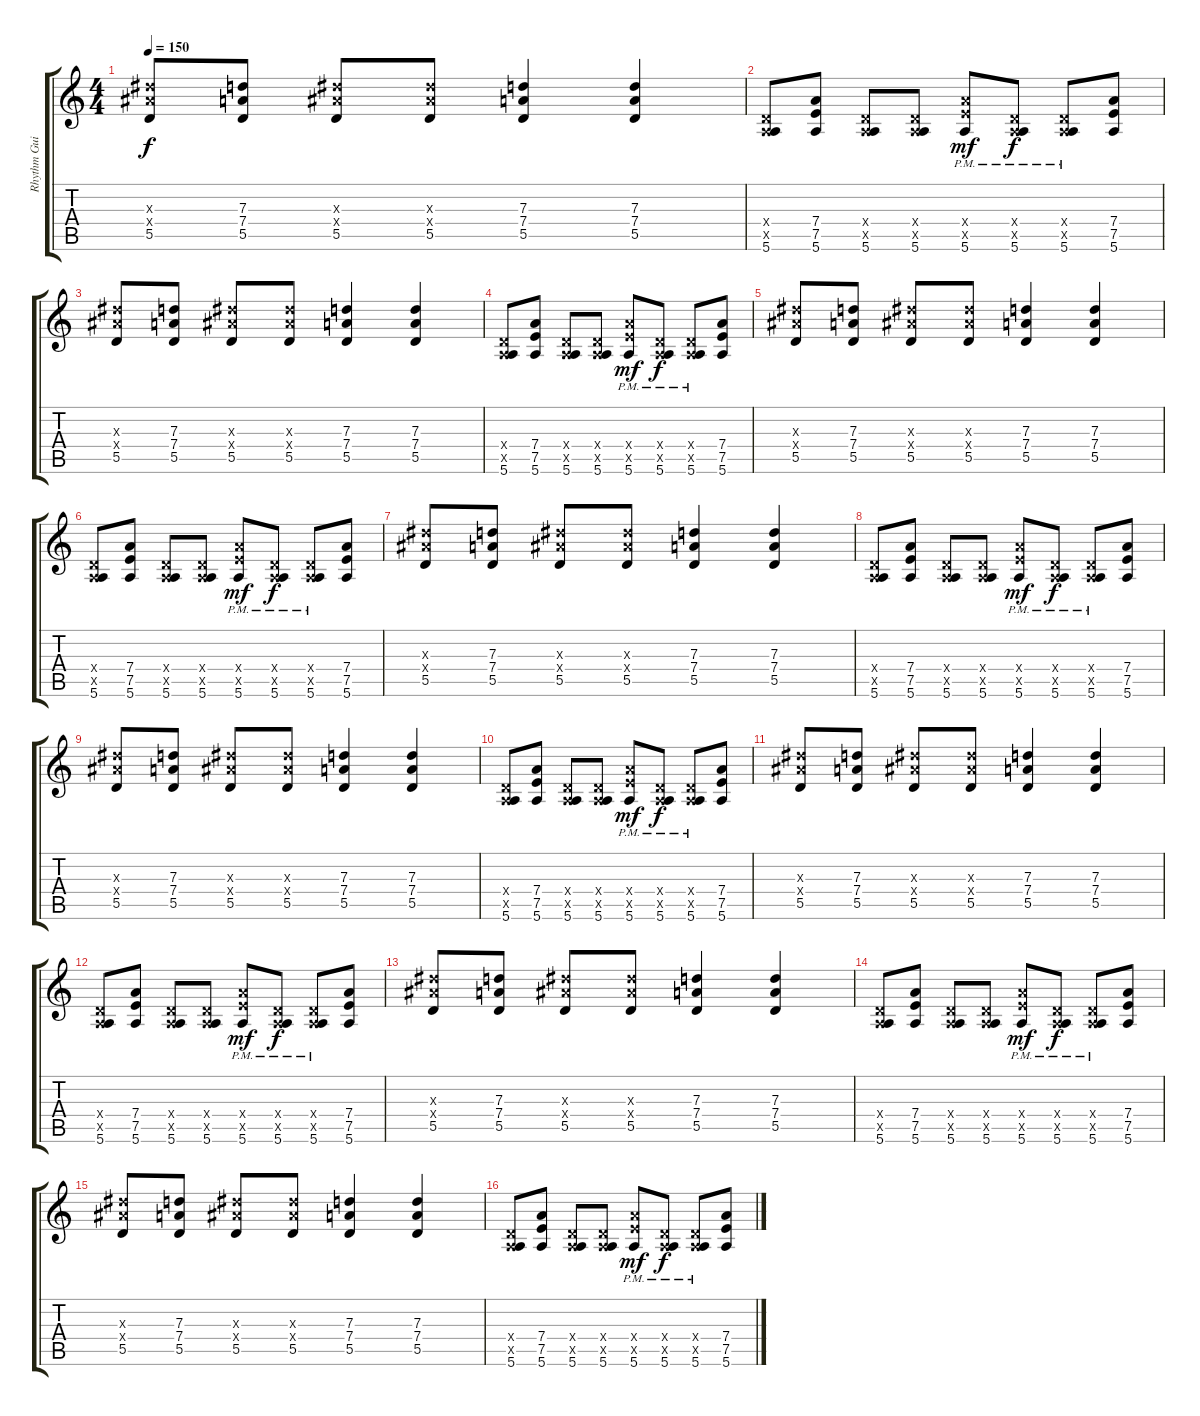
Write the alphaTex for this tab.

\track ("Rhythm Guitar" "Rhythm Gui") {instrument distortionguitar}
\staff {score tabs}
\tuning (E4 B3 G3 D3 A2 E2) {hide}
\ts (4 4)
\tempo 150
\clef g2
\ks c
(8.3{x} 8.4{x} 5.5).8{dy f} (7.3 7.4 5.5).8 (8.3{x} 8.4{x} 5.5).8 (8.3{x} 8.4{x} 5.5).8 (7.3 7.4 5.5).4 (7.3 7.4 5.5).4 |
(0.4{x} 0.5{x} 5.6).8 (7.4 7.5 5.6).8 (0.4{x} 0.5{x} 5.6).8 (0.4{x} 0.5{x} 5.6).8 (7.4{x} 7.5{x} 5.6{pm}).8{dy mf} (0.4{x} 0.5{x} 5.6{pm}).8{dy f} (0.4{x} 0.5{x} 5.6{pm}).8 (7.4 7.5 5.6).8 |
(8.3{x} 8.4{x} 5.5).8 (7.3 7.4 5.5).8 (8.3{x} 8.4{x} 5.5).8 (8.3{x} 8.4{x} 5.5).8 (7.3 7.4 5.5).4 (7.3 7.4 5.5).4 |
(0.4{x} 0.5{x} 5.6).8 (7.4 7.5 5.6).8 (0.4{x} 0.5{x} 5.6).8 (0.4{x} 0.5{x} 5.6).8 (7.4{x} 7.5{x} 5.6{pm}).8{dy mf} (0.4{x} 0.5{x} 5.6{pm}).8{dy f} (0.4{x} 0.5{x} 5.6{pm}).8 (7.4 7.5 5.6).8 |
(8.3{x} 8.4{x} 5.5).8 (7.3 7.4 5.5).8 (8.3{x} 8.4{x} 5.5).8 (8.3{x} 8.4{x} 5.5).8 (7.3 7.4 5.5).4 (7.3 7.4 5.5).4 |
(0.4{x} 0.5{x} 5.6).8 (7.4 7.5 5.6).8 (0.4{x} 0.5{x} 5.6).8 (0.4{x} 0.5{x} 5.6).8 (7.4{x} 7.5{x} 5.6{pm}).8{dy mf} (0.4{x} 0.5{x} 5.6{pm}).8{dy f} (0.4{x} 0.5{x} 5.6{pm}).8 (7.4 7.5 5.6).8 |
(8.3{x} 8.4{x} 5.5).8 (7.3 7.4 5.5).8 (8.3{x} 8.4{x} 5.5).8 (8.3{x} 8.4{x} 5.5).8 (7.3 7.4 5.5).4 (7.3 7.4 5.5).4 |
(0.4{x} 0.5{x} 5.6).8 (7.4 7.5 5.6).8 (0.4{x} 0.5{x} 5.6).8 (0.4{x} 0.5{x} 5.6).8 (7.4{x} 7.5{x} 5.6{pm}).8{dy mf} (0.4{x} 0.5{x} 5.6{pm}).8{dy f} (0.4{x} 0.5{x} 5.6{pm}).8 (7.4 7.5 5.6).8 |
(8.3{x} 8.4{x} 5.5).8 (7.3 7.4 5.5).8 (8.3{x} 8.4{x} 5.5).8 (8.3{x} 8.4{x} 5.5).8 (7.3 7.4 5.5).4 (7.3 7.4 5.5).4 |
(0.4{x} 0.5{x} 5.6).8 (7.4 7.5 5.6).8 (0.4{x} 0.5{x} 5.6).8 (0.4{x} 0.5{x} 5.6).8 (7.4{x} 7.5{x} 5.6{pm}).8{dy mf} (0.4{x} 0.5{x} 5.6{pm}).8{dy f} (0.4{x} 0.5{x} 5.6{pm}).8 (7.4 7.5 5.6).8 |
(8.3{x} 8.4{x} 5.5).8 (7.3 7.4 5.5).8 (8.3{x} 8.4{x} 5.5).8 (8.3{x} 8.4{x} 5.5).8 (7.3 7.4 5.5).4 (7.3 7.4 5.5).4 |
(0.4{x} 0.5{x} 5.6).8 (7.4 7.5 5.6).8 (0.4{x} 0.5{x} 5.6).8 (0.4{x} 0.5{x} 5.6).8 (7.4{x} 7.5{x} 5.6{pm}).8{dy mf} (0.4{x} 0.5{x} 5.6{pm}).8{dy f} (0.4{x} 0.5{x} 5.6{pm}).8 (7.4 7.5 5.6).8 |
(8.3{x} 8.4{x} 5.5).8 (7.3 7.4 5.5).8 (8.3{x} 8.4{x} 5.5).8 (8.3{x} 8.4{x} 5.5).8 (7.3 7.4 5.5).4 (7.3 7.4 5.5).4 |
(0.4{x} 0.5{x} 5.6).8 (7.4 7.5 5.6).8 (0.4{x} 0.5{x} 5.6).8 (0.4{x} 0.5{x} 5.6).8 (7.4{x} 7.5{x} 5.6{pm}).8{dy mf} (0.4{x} 0.5{x} 5.6{pm}).8{dy f} (0.4{x} 0.5{x} 5.6{pm}).8 (7.4 7.5 5.6).8 |
(8.3{x} 8.4{x} 5.5).8 (7.3 7.4 5.5).8 (8.3{x} 8.4{x} 5.5).8 (8.3{x} 8.4{x} 5.5).8 (7.3 7.4 5.5).4 (7.3 7.4 5.5).4 |
(0.4{x} 0.5{x} 5.6).8 (7.4 7.5 5.6).8 (0.4{x} 0.5{x} 5.6).8 (0.4{x} 0.5{x} 5.6).8 (7.4{x} 7.5{x} 5.6{pm}).8{dy mf} (0.4{x} 0.5{x} 5.6{pm}).8{dy f} (0.4{x} 0.5{x} 5.6{pm}).8 (7.4 7.5 5.6).8
